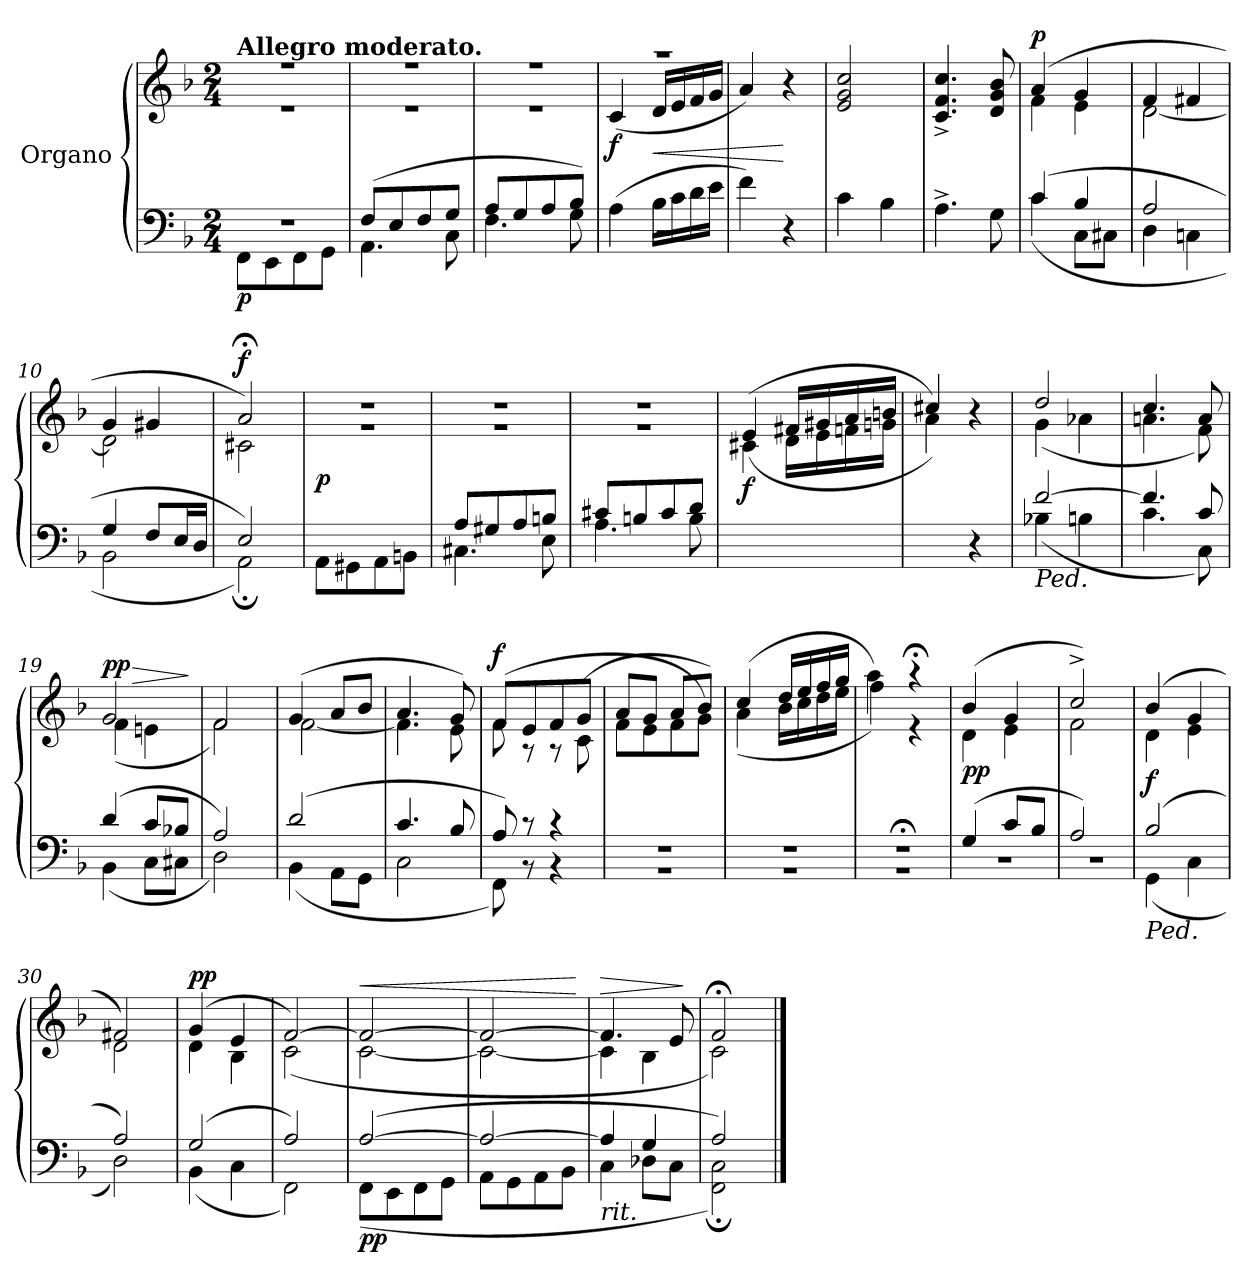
**kern	**kern	**dynam
*part1	*part1	*part1
*staff2	*staff1	*staff1/2
*I"Organo	*	*
*clefF4	*clefG2	*
*k[b-]	*k[b-]	*
*M2/4	*M2/4	*
=1	=1	=1
*^	*^	*
!	!	!LO:TX:a:B:t=Allegro moderato.	!	!
!	!	!	!	!LO:DY:b=2
2r	8FF\L	2r	2r	p
.	8EE\	.	.	.
.	8FF\	.	.	.
.	8GG\J	.	.	.
=2	=2	=2	=2	=2
(8F/L	4.AA\	2r	2r	.
8E/	.	.	.	.
8F/	.	.	.	.
8G/J	8C\	.	.	.
=3	=3	=3	=3	=3
8A/L	4.F\	2r	2r	.
8G/	.	.	.	.
8A/	.	.	.	.
8B-/J)	8G\	.	.	.
=4	=4	=4	=4	=4
(4A\	2r	2raa	(>4c/	f
16B-\LL	.	.	16d/LL	<
16c\	.	.	16e/	.
16d\	.	.	16f/	.
16e\JJ	.	.	16g/JJ	.
*v	*v	*	*	*
*	*v	*v	*
=5	=5	=5
4f\)	4a/)	.
4r	4r	[
=6	=6	=6
4c\	2e/ 2g/ 2cc/	pf
4B-\	.	.
=7	=7	=7
4.A^\	4.c^/ 4.f^/ 4.cc^/	.
8G\	8d/ 8g/ 8b-/	.
=8	=8	=8
*^	*^	*
!	!	!	!	!LO:DY:a
(4c/	(4c\	(4a/	4f\	p
4B-/	8C\L	4g/	4e\	.
.	8C#X\J	.	.	.
=9	=9	=9	=9	=9
2A/	4D\	4f/	[2d\	.
.	4Cn\	4f#X/	.	.
=10	=10	=10	=10	=10
4G/	2BB-\	4g/	2d\]	.
8F/L	.	4g#X/	.	.
16E/L	.	.	.	.
16D/JJ	.	.	.	.
=11	=11	=11	=11	=11
!	!	!	!	!LO:DY:a
2E/)	2AA;<\)	2a;</)	2c#X\	f
*v	*v	*	*	*
=12	=12	=12	=12
8AA\L	2rdd	2rg	p
8GG#X\	.	.	.
8AA\	.	.	.
8BBn\J	.	.	.
=13	=13	=13	=13
*^	*	*	*
8A/L	4.C#X\	2rdd	2rg	.
8G#X/	.	.	.	.
8A/	.	.	.	.
8Bn/J	8E\	.	.	.
=14	=14	=14	=14	=14
8c#X/L	4.A\	2rdd	2rg	.
8Bn/	.	.	.	.
8c#/	.	.	.	.
8d/J	8B\	.	.	.
*v	*v	*	*	*
=15	=15	=15	=15
2ryy	(4c#X\	(4e/	f
.	16d\LL	16f#X/LL	.
.	16e\	16g#X/	.
.	16fn\	16a/	.
.	16gn\JJ	16bn/JJ	.
=16	=16	=16	=16
4ryy	4a\)	4cc#X/)	.
4r	4r	4ryy	.
=17	=17	=17	=17
*^	*	*	*
!LO:TX:b:i:t=Ped.	!	!	!	!
!	!	!	!	!LO:DY:a
[2f/	(4B-X\	2dd/	(4g\	pf
.	4Bn\	.	4a-X\	.
=18	=18	=18	=18	=18
4.f/]	4.c\	4.cc/	4.an\	.
8c/	8C\)	8a/	8f\)	.
=19	=19	=19	=19	=19
!	!	!	!	!LO:HP:a
!	!	!	!	!LO:DY:n=1:a
(4d/	(4BB-\	2g/	(4f\	> pp
8c/L	8C\L	.	4en\	.
8B-X/J	8C#X\J	.	.	.
*v	*v	*	*	*
*	*v	*v	*
.	.	]
=20	=20	=20
*^	*^	*
2A/)	2D\)	2f/	2f\)	.
=21	=21	=21	=21	=21
(2d/	(4BB-\	(4g/	[2f\	pf
.	8AA\L	8a/L	.	.
.	8GG\J	8b-/J	.	.
=22	=22	=22	=22	=22
4.c/	2C\	4.a/	4.f\]	.
8B-/	.	8g/)	8e\	.
=23	=23	=23	=23	=23
!	!	!	!	!LO:DY:a
8A/)	8FF\)	(8f/L	8f\	f
8rc	8rBB	8e/	8r	.
4rc	4rBB	8f/	8r	.
.	.	8g/J	(<8c\	.
=24	=24	=24	=24	=24
2rF	2rBB	8f\L	8a/L	.
.	.	8e\	8g/J	.
.	.	8f\	8a/L	.
.	.	8g\J)	8b-/J)	.
=25	=25	=25	=25	=25
2rF	2rBB	(4cc/	(4a\	.
.	.	16dd/LL	16b-\LL	.
.	.	16ee/	16cc\	.
.	.	16ff/	16dd\	.
.	.	16gg/JJ	16ee\JJ	.
=26	=26	=26	=26	=26
2r;<F	2rBB	4aa\)	4ff\)	.
.	.	4r;<aa	4r	.
=27	=27	=27	=27	=27
(4G/	2r	(4b-/	4d\	pp
8c/L	.	4g/	4e\	.
8B-/J	.	.	.	.
=28	=28	=28	=28	=28
2A/)	2r	2cc^/)	2f\	.
=29	=29	=29	=29	=29
!LO:TX:b:i:t=Ped.	!	!	!	!
(2B-/	(4GG\	(4b-/	4d\	f
.	4C\	4g/	4e\	.
=30	=30	=30	=30	=30
2A/)	2D\)	2f#X/)	2d\	.
=31	=31	=31	=31	=31
!	!	!	!	!LO:DY:a
(2G/	(4BB-\	(4g/	4d\	pp
.	4C\	4e/	4B-\	.
=32	=32	=32	=32	=32
2A/)	2FF\)	[2f/)	(2c\	.
=33	=33	=33	=33	=33
!	!	!	!	!LO:HP:a
!	!	!	!	!LO:DY:n=1:b=2
([2A/	(8FF\L	2f/_	[2c\	< pp
.	8EE\	.	.	.
.	8FF\	.	.	.
.	8GG\J	.	.	.
=34	=34	=34	=34	=34
2A/_	8AA\L	2f/_	2c\_	.
.	8GG\	.	.	.
.	8AA\	.	.	.
.	8BB-\J	.	.	.
*v	*v	*	*	*
*	*v	*v	*
.	.	[
=35	=35	=35
*^	*^	*
!LO:TX:b:i:t=rit.	!	!	!	!
!	!	!	!	!LO:HP:a
4A/]	4C\	4.f/]	4c\]	>
4G/	8D-X\L	.	4B-\	.
.	8C\J	8e/	.	.
*v	*v	*	*	*
*	*v	*v	*
.	.	]
=36	=36	=36
*^	*^	*
2A/)	2FF;<\ 2C;<\)	2f;</	2c\)	.
*v	*v	*	*	*
*	*v	*v	*
==	==	==
*-	*-	*-
